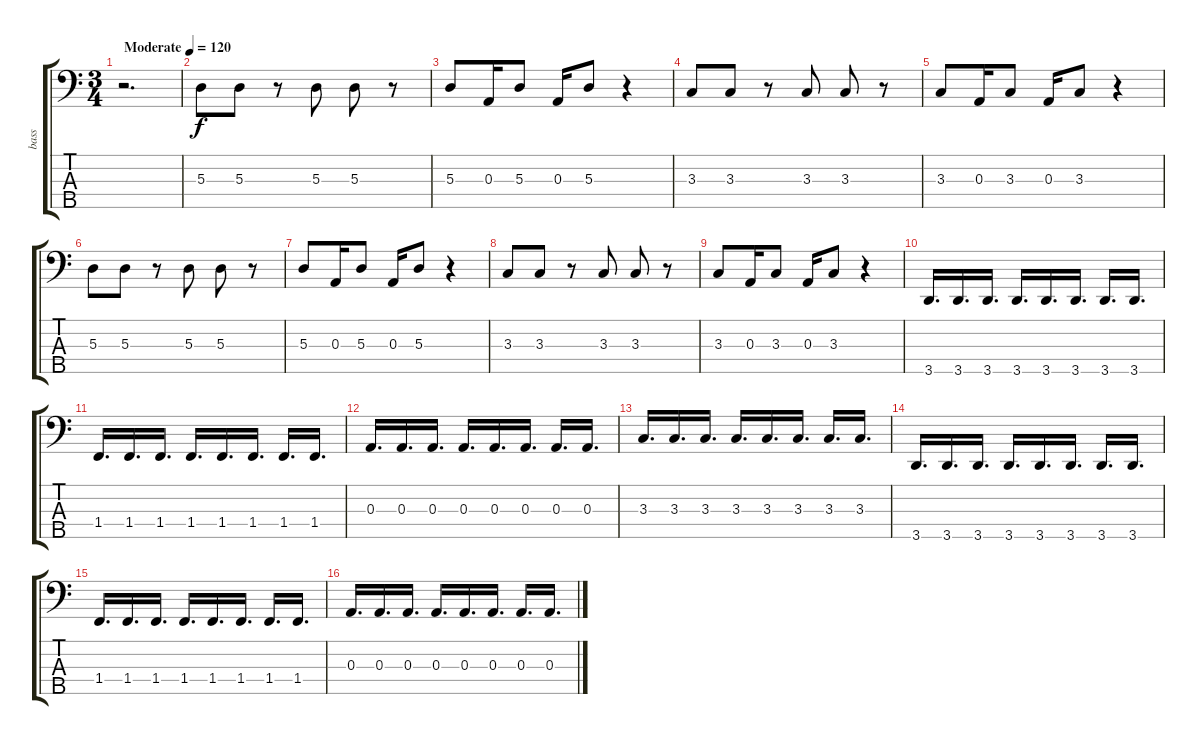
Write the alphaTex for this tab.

\track ("bass" "bass") {instrument electricbassfinger}
\staff {score tabs}
\tuning (G2 D2 A1 E1 B0) {hide}
\ts (3 4)
\tempo (120 "Moderate")
\clef f4
\ks c
r.2{d dy f instrument electricbassfinger} |
5.3.8 5.3.8 r.8 5.3.8 5.3.8 r.8 |
5.3.8 0.3.16 5.3.8 0.3.16 5.3.8 r.4 |
3.3.8 3.3.8 r.8 3.3.8 3.3.8 r.8 |
3.3.8 0.3.16 3.3.8 0.3.16 3.3.8 r.4 |
5.3.8 5.3.8 r.8 5.3.8 5.3.8 r.8 |
5.3.8 0.3.16 5.3.8 0.3.16 5.3.8 r.4 |
3.3.8 3.3.8 r.8 3.3.8 3.3.8 r.8 |
3.3.8 0.3.16 3.3.8 0.3.16 3.3.8 r.4 |
3.5.16{d} 3.5.16{d} 3.5.16{d} 3.5.16{d} 3.5.16{d} 3.5.16{d} 3.5.16{d} 3.5.16{d} |
1.4.16{d} 1.4.16{d} 1.4.16{d} 1.4.16{d} 1.4.16{d} 1.4.16{d} 1.4.16{d} 1.4.16{d} |
0.3.16{d} 0.3.16{d} 0.3.16{d} 0.3.16{d} 0.3.16{d} 0.3.16{d} 0.3.16{d} 0.3.16{d} |
3.3.16{d} 3.3.16{d} 3.3.16{d} 3.3.16{d} 3.3.16{d} 3.3.16{d} 3.3.16{d} 3.3.16{d} |
3.5.16{d} 3.5.16{d} 3.5.16{d} 3.5.16{d} 3.5.16{d} 3.5.16{d} 3.5.16{d} 3.5.16{d} |
1.4.16{d} 1.4.16{d} 1.4.16{d} 1.4.16{d} 1.4.16{d} 1.4.16{d} 1.4.16{d} 1.4.16{d} |
0.3.16{d} 0.3.16{d} 0.3.16{d} 0.3.16{d} 0.3.16{d} 0.3.16{d} 0.3.16{d} 0.3.16{d}
